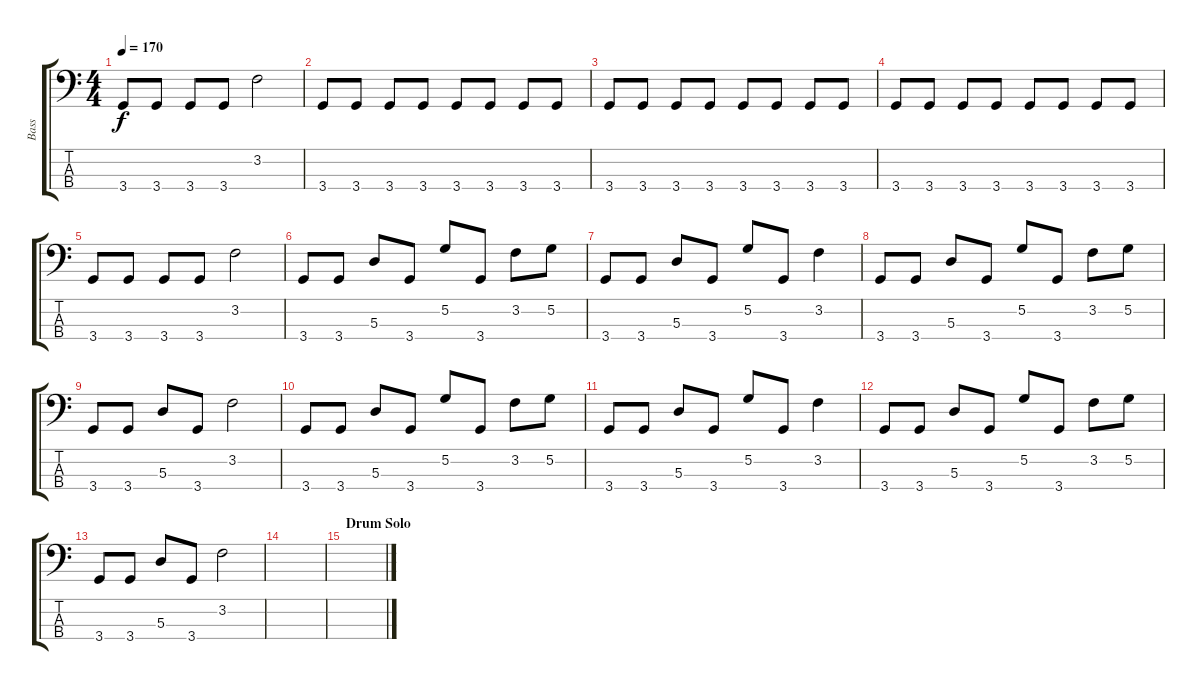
\track ("Bass" "Bass") {instrument electricbasspick}
\staff {score tabs}
\tuning (G2 D2 A1 E1) {hide}
\ts (4 4)
\tempo 170
\clef f4
\ks c
3.4.8{dy f} 3.4.8 3.4.8 3.4.8 3.2.2 |
3.4.8 3.4.8 3.4.8 3.4.8 3.4.8 3.4.8 3.4.8 3.4.8 |
3.4.8 3.4.8 3.4.8 3.4.8 3.4.8 3.4.8 3.4.8 3.4.8 |
3.4.8 3.4.8 3.4.8 3.4.8 3.4.8 3.4.8 3.4.8 3.4.8 |
3.4.8 3.4.8 3.4.8 3.4.8 3.2.2 |
3.4.8 3.4.8 5.3.8 3.4.8 5.2.8 3.4.8 3.2.8 5.2.8 |
3.4.8 3.4.8 5.3.8 3.4.8 5.2.8 3.4.8 3.2.4 |
3.4.8 3.4.8 5.3.8 3.4.8 5.2.8 3.4.8 3.2.8 5.2.8 |
3.4.8 3.4.8 5.3.8 3.4.8 3.2.2 |
3.4.8 3.4.8 5.3.8 3.4.8 5.2.8 3.4.8 3.2.8 5.2.8 |
3.4.8 3.4.8 5.3.8 3.4.8 5.2.8 3.4.8 3.2.4 |
3.4.8 3.4.8 5.3.8 3.4.8 5.2.8 3.4.8 3.2.8 5.2.8 |
3.4.8 3.4.8 5.3.8 3.4.8 3.2.2 |
|
\section ("" "Drum Solo")
